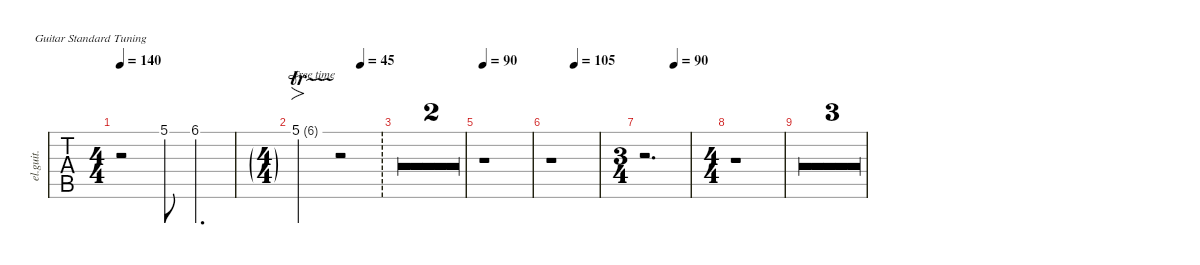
\defaultSystemsLayout 4
\hideDynamics
\bracketExtendMode nobrackets
\otherSystemsTrackNameOrientation horizontal
\track ("Clean Guitar 2" "el.guit.") {multiBarRest instrument electricguitarclean}
\staff {tabs}
\tuning (E4 B3 G3 D3 A2 E2)
\ts (4 4)
\tempo 140
\clef g2
\ks c
r.2{dy mp} 5.1.8{dy mf} 6.1{acc #}.4{d} |
\ft
\tempo (100 hide)
\tempo (45 0.75)
5.1{tr (6 16)}.2{fo} r.2 |
\tempo 60
\tempo (100 0.25)
r.1 |
r.1 |
\tempo 90
r.1 |
\tempo (105 0.5)
r.1 |
\ts (3 4)
\beaming (8 2 2 2)
\tempo (90 0.666667)
r.2{d} |
\ts (4 4)
\beaming (8 2 2 2 2)
r.1 |
\tempo (72 0.65625)
r.1 |
r.1 |
r.1
